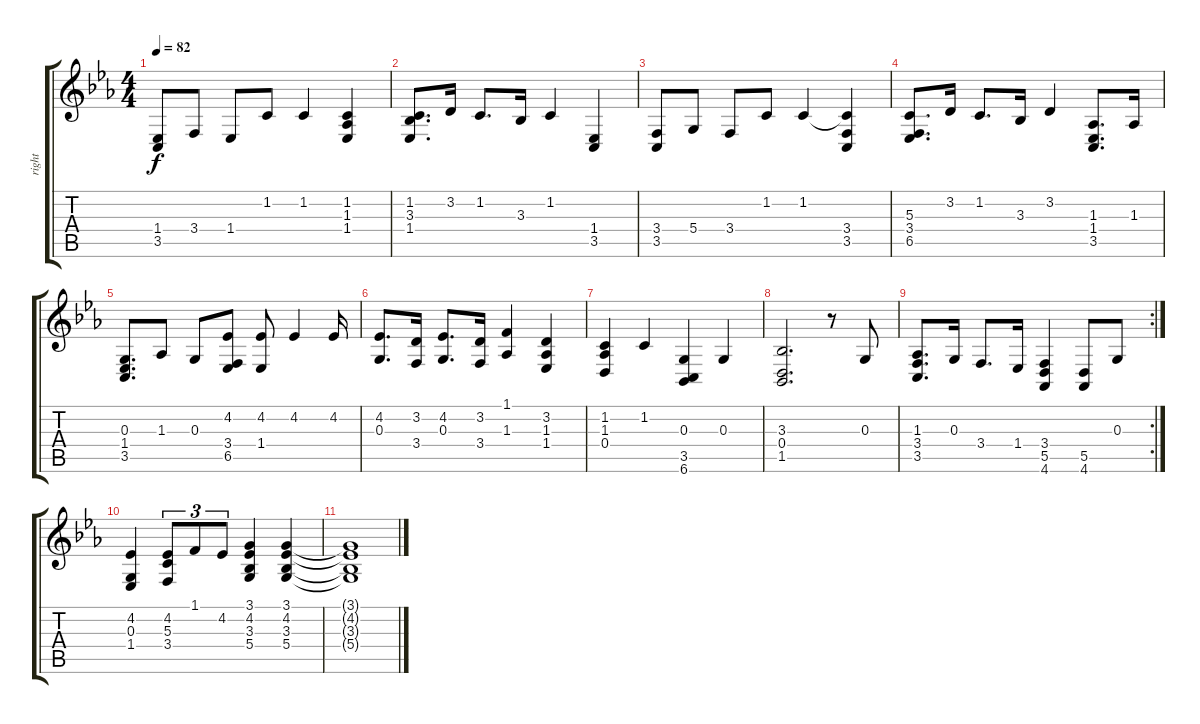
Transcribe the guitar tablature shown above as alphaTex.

\track ("right" "right") {instrument acousticgrandpiano}
\staff {score tabs}
\tuning (E4 B3 G3 D3 A2 E2) {hide}
\ts (4 4)
\tempo 82
\clef g2
\ks eb
(1.4 3.5).8{dy f} 3.4.8 1.4.8 1.2.8 1.2.4 (1.2 1.3 1.4).4 |
(1.2 3.3 1.4).8{d} 3.2.16 1.2.8{d} 3.3.16 1.2.4 (1.4 3.5).4 |
(3.4 3.5).8 5.4.8 3.4.8 1.2.8 1.2.4 (1.2{t} 3.4 3.5).4 |
(5.3 3.4 6.5).8{d} 3.2.16 1.2.8{d} 3.3.16 3.2.4 (1.3 1.4 3.5).8{d} 1.3.16 |
(0.3 1.4 3.5).8{d} 1.3.8 0.3.8 (4.2 3.4 6.5).8 (4.2 1.4).8 4.2.4 4.2.16 |
(4.2 0.3).8{d} (3.2 3.4).16 (4.2 0.3).8{d} (3.2 3.4).16 (1.1 1.3).4 (3.2 1.3 1.4).4 |
(1.2 1.3 0.4).4 1.2.4 (0.3 3.5 6.6).4 0.3.4 |
(3.3 0.4 1.5).2{d} r.8 0.3.8 |
\rc 2
(1.3 3.4 3.5).8{d} 0.3.16 3.4.8{d} 1.4.16 (3.4 5.5 4.6).4 (5.5 4.6).8 0.3.8 |
(4.2 0.3 1.4).4 (4.2 5.3 3.4).8{tu (3 2)} 1.1.8{tu (3 2)} 4.2.8{tu (3 2)} (3.1 4.2 3.3 5.4).4 (3.1 4.2 3.3 5.4).4 |
(3.1{t} 4.2{t} 3.3{t} 5.4{t}).1
